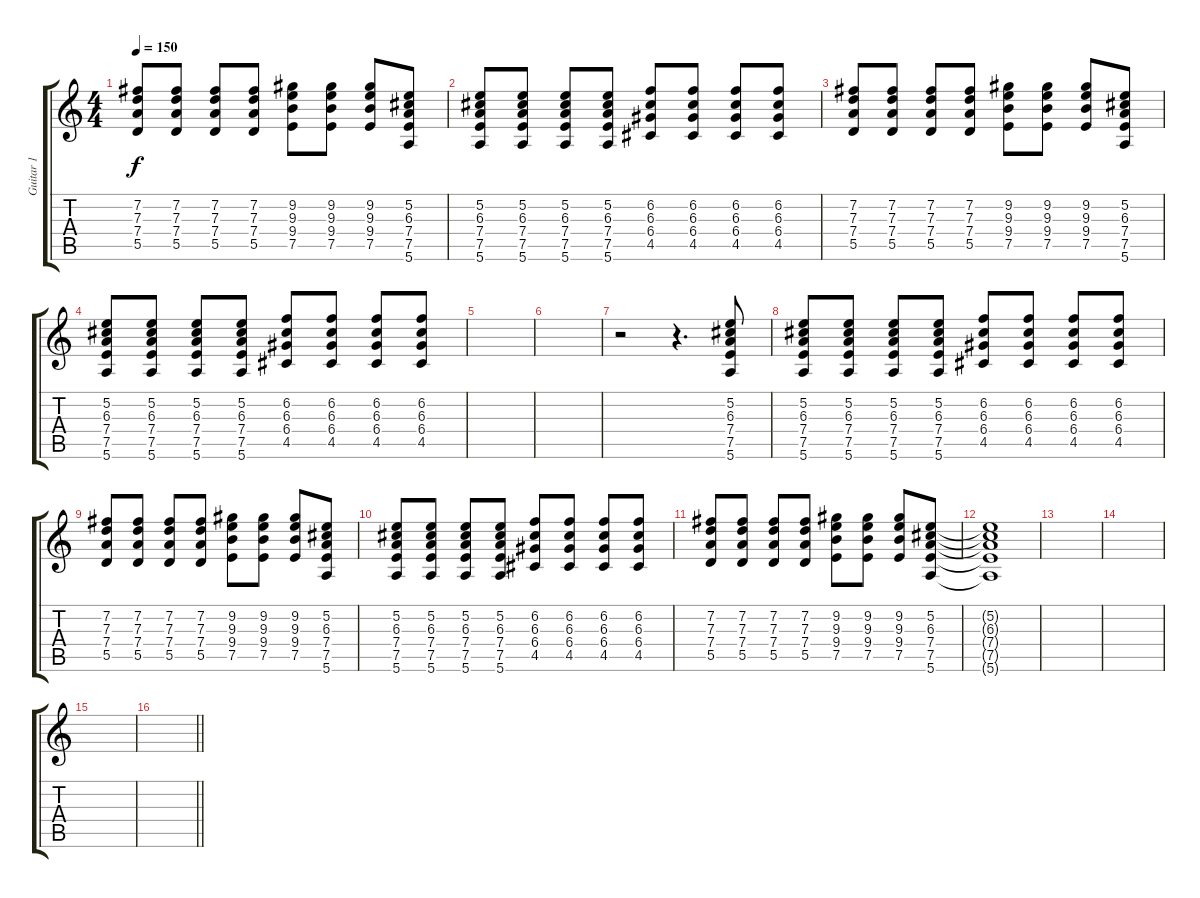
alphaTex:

\track ("Guitar 1" "Guitar 1") {instrument acousticguitarsteel}
\staff {score tabs}
\tuning (E4 B3 G3 D3 A2 E2) {hide}
\ts (4 4)
\tempo 150
\clef g2
\ks c
(7.2 7.3 7.4 5.5).8{dy f} (7.2 7.3 7.4 5.5).8 (7.2 7.3 7.4 5.5).8 (7.2 7.3 7.4 5.5).8 (9.2 9.3 9.4 7.5).8 (9.2 9.3 9.4 7.5).8 (9.2 9.3 9.4 7.5).8 (5.2 6.3 7.4 7.5 5.6).8 |
(5.2 6.3 7.4 7.5 5.6).8 (5.2 6.3 7.4 7.5 5.6).8 (5.2 6.3 7.4 7.5 5.6).8 (5.2 6.3 7.4 7.5 5.6).8 (6.2 6.3 6.4 4.5).8 (6.2 6.3 6.4 4.5).8 (6.2 6.3 6.4 4.5).8 (6.2 6.3 6.4 4.5).8 |
(7.2 7.3 7.4 5.5).8 (7.2 7.3 7.4 5.5).8 (7.2 7.3 7.4 5.5).8 (7.2 7.3 7.4 5.5).8 (9.2 9.3 9.4 7.5).8 (9.2 9.3 9.4 7.5).8 (9.2 9.3 9.4 7.5).8 (5.2 6.3 7.4 7.5 5.6).8 |
(5.2 6.3 7.4 7.5 5.6).8 (5.2 6.3 7.4 7.5 5.6).8 (5.2 6.3 7.4 7.5 5.6).8 (5.2 6.3 7.4 7.5 5.6).8 (6.2 6.3 6.4 4.5).8 (6.2 6.3 6.4 4.5).8 (6.2 6.3 6.4 4.5).8 (6.2 6.3 6.4 4.5).8 |
|
|
r.2 r.4{d} (5.2 6.3 7.4 7.5 5.6).8 |
(5.2 6.3 7.4 7.5 5.6).8 (5.2 6.3 7.4 7.5 5.6).8 (5.2 6.3 7.4 7.5 5.6).8 (5.2 6.3 7.4 7.5 5.6).8 (6.2 6.3 6.4 4.5).8 (6.2 6.3 6.4 4.5).8 (6.2 6.3 6.4 4.5).8 (6.2 6.3 6.4 4.5).8 |
(7.2 7.3 7.4 5.5).8 (7.2 7.3 7.4 5.5).8 (7.2 7.3 7.4 5.5).8 (7.2 7.3 7.4 5.5).8 (9.2 9.3 9.4 7.5).8 (9.2 9.3 9.4 7.5).8 (9.2 9.3 9.4 7.5).8 (5.2 6.3 7.4 7.5 5.6).8 |
(5.2 6.3 7.4 7.5 5.6).8 (5.2 6.3 7.4 7.5 5.6).8 (5.2 6.3 7.4 7.5 5.6).8 (5.2 6.3 7.4 7.5 5.6).8 (6.2 6.3 6.4 4.5).8 (6.2 6.3 6.4 4.5).8 (6.2 6.3 6.4 4.5).8 (6.2 6.3 6.4 4.5).8 |
(7.2 7.3 7.4 5.5).8 (7.2 7.3 7.4 5.5).8 (7.2 7.3 7.4 5.5).8 (7.2 7.3 7.4 5.5).8 (9.2 9.3 9.4 7.5).8 (9.2 9.3 9.4 7.5).8 (9.2 9.3 9.4 7.5).8 (5.2 6.3 7.4 7.5 5.6).8 |
(5.2{t} 6.3{t} 7.4{t} 7.5{t} 5.6{t}).1 |
|
|
|
\barLineRight lightlight
